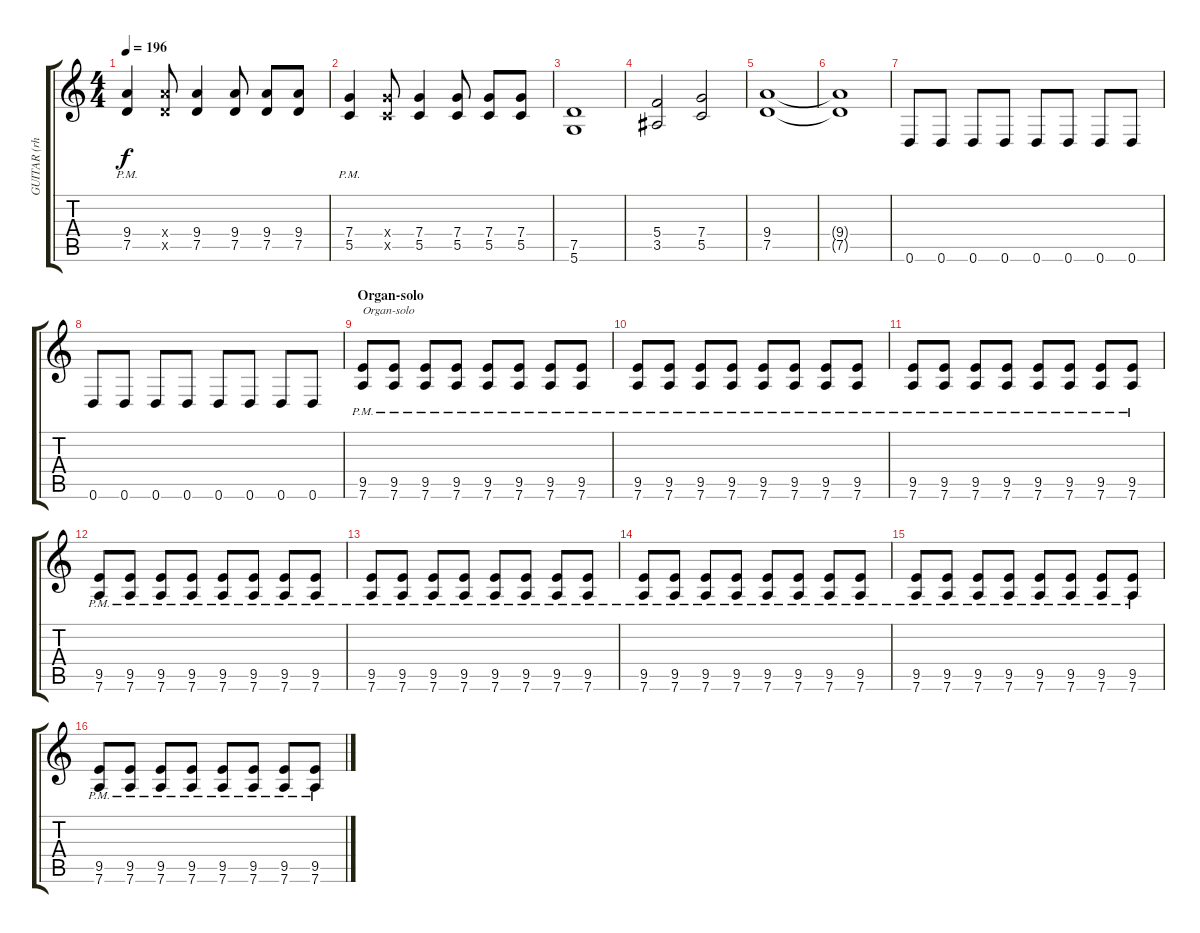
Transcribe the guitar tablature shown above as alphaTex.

\track ("GUITAR (rhythm) " "GUITAR (rh") {instrument overdrivenguitar}
\staff {score tabs}
\tuning (D4 A3 F3 C3 G2 D2) {hide}
\ts (4 4)
\tempo 196
\clef g2
\ks c
(9.4{pm} 7.5{pm}).4{dy f} (9.4{x} 7.5{x}).8 (9.4 7.5).4 (9.4 7.5).8 (9.4 7.5).8 (9.4 7.5).8 |
(7.4{pm} 5.5{pm}).4 (7.4{x} 5.5{x}).8 (7.4 5.5).4 (7.4 5.5).8 (7.4 5.5).8 (7.4 5.5).8 |
(7.5 5.6).1 |
(5.4 3.5).2 (7.4 5.5).2 |
(9.4 7.5).1 |
(9.4{t} 7.5{t}).1 |
0.6.8 0.6.8 0.6.8 0.6.8 0.6.8 0.6.8 0.6.8 0.6.8 |
0.6.8 0.6.8 0.6.8 0.6.8 0.6.8 0.6.8 0.6.8 0.6.8 |
\section ("" "Organ-solo")
(9.5{pm} 7.6{pm}).8{txt "Organ-solo"} (9.5{pm} 7.6{pm}).8 (9.5{pm} 7.6{pm}).8 (9.5{pm} 7.6{pm}).8 (9.5{pm} 7.6{pm}).8 (9.5{pm} 7.6{pm}).8 (9.5{pm} 7.6{pm}).8 (9.5{pm} 7.6{pm}).8 |
(9.5{pm} 7.6{pm}).8 (9.5{pm} 7.6{pm}).8 (9.5{pm} 7.6{pm}).8 (9.5{pm} 7.6{pm}).8 (9.5{pm} 7.6{pm}).8 (9.5{pm} 7.6{pm}).8 (9.5{pm} 7.6{pm}).8 (9.5{pm} 7.6{pm}).8 |
(9.5{pm} 7.6{pm}).8 (9.5{pm} 7.6{pm}).8 (9.5{pm} 7.6{pm}).8 (9.5{pm} 7.6{pm}).8 (9.5{pm} 7.6{pm}).8 (9.5{pm} 7.6{pm}).8 (9.5{pm} 7.6{pm}).8 (9.5{pm} 7.6{pm}).8 |
(9.5{pm} 7.6{pm}).8 (9.5{pm} 7.6{pm}).8 (9.5{pm} 7.6{pm}).8 (9.5{pm} 7.6{pm}).8 (9.5{pm} 7.6{pm}).8 (9.5{pm} 7.6{pm}).8 (9.5{pm} 7.6{pm}).8 (9.5{pm} 7.6{pm}).8 |
(9.5{pm} 7.6{pm}).8 (9.5{pm} 7.6{pm}).8 (9.5{pm} 7.6{pm}).8 (9.5{pm} 7.6{pm}).8 (9.5{pm} 7.6{pm}).8 (9.5{pm} 7.6{pm}).8 (9.5{pm} 7.6{pm}).8 (9.5{pm} 7.6{pm}).8 |
(9.5{pm} 7.6{pm}).8 (9.5{pm} 7.6{pm}).8 (9.5{pm} 7.6{pm}).8 (9.5{pm} 7.6{pm}).8 (9.5{pm} 7.6{pm}).8 (9.5{pm} 7.6{pm}).8 (9.5{pm} 7.6{pm}).8 (9.5{pm} 7.6{pm}).8 |
(9.5{pm} 7.6{pm}).8 (9.5{pm} 7.6{pm}).8 (9.5{pm} 7.6{pm}).8 (9.5{pm} 7.6{pm}).8 (9.5{pm} 7.6{pm}).8 (9.5{pm} 7.6{pm}).8 (9.5{pm} 7.6{pm}).8 (9.5{pm} 7.6{pm}).8 |
(9.5{pm} 7.6{pm}).8 (9.5{pm} 7.6{pm}).8 (9.5{pm} 7.6{pm}).8 (9.5{pm} 7.6{pm}).8 (9.5{pm} 7.6{pm}).8 (9.5{pm} 7.6{pm}).8 (9.5{pm} 7.6{pm}).8 (9.5{pm} 7.6{pm}).8
